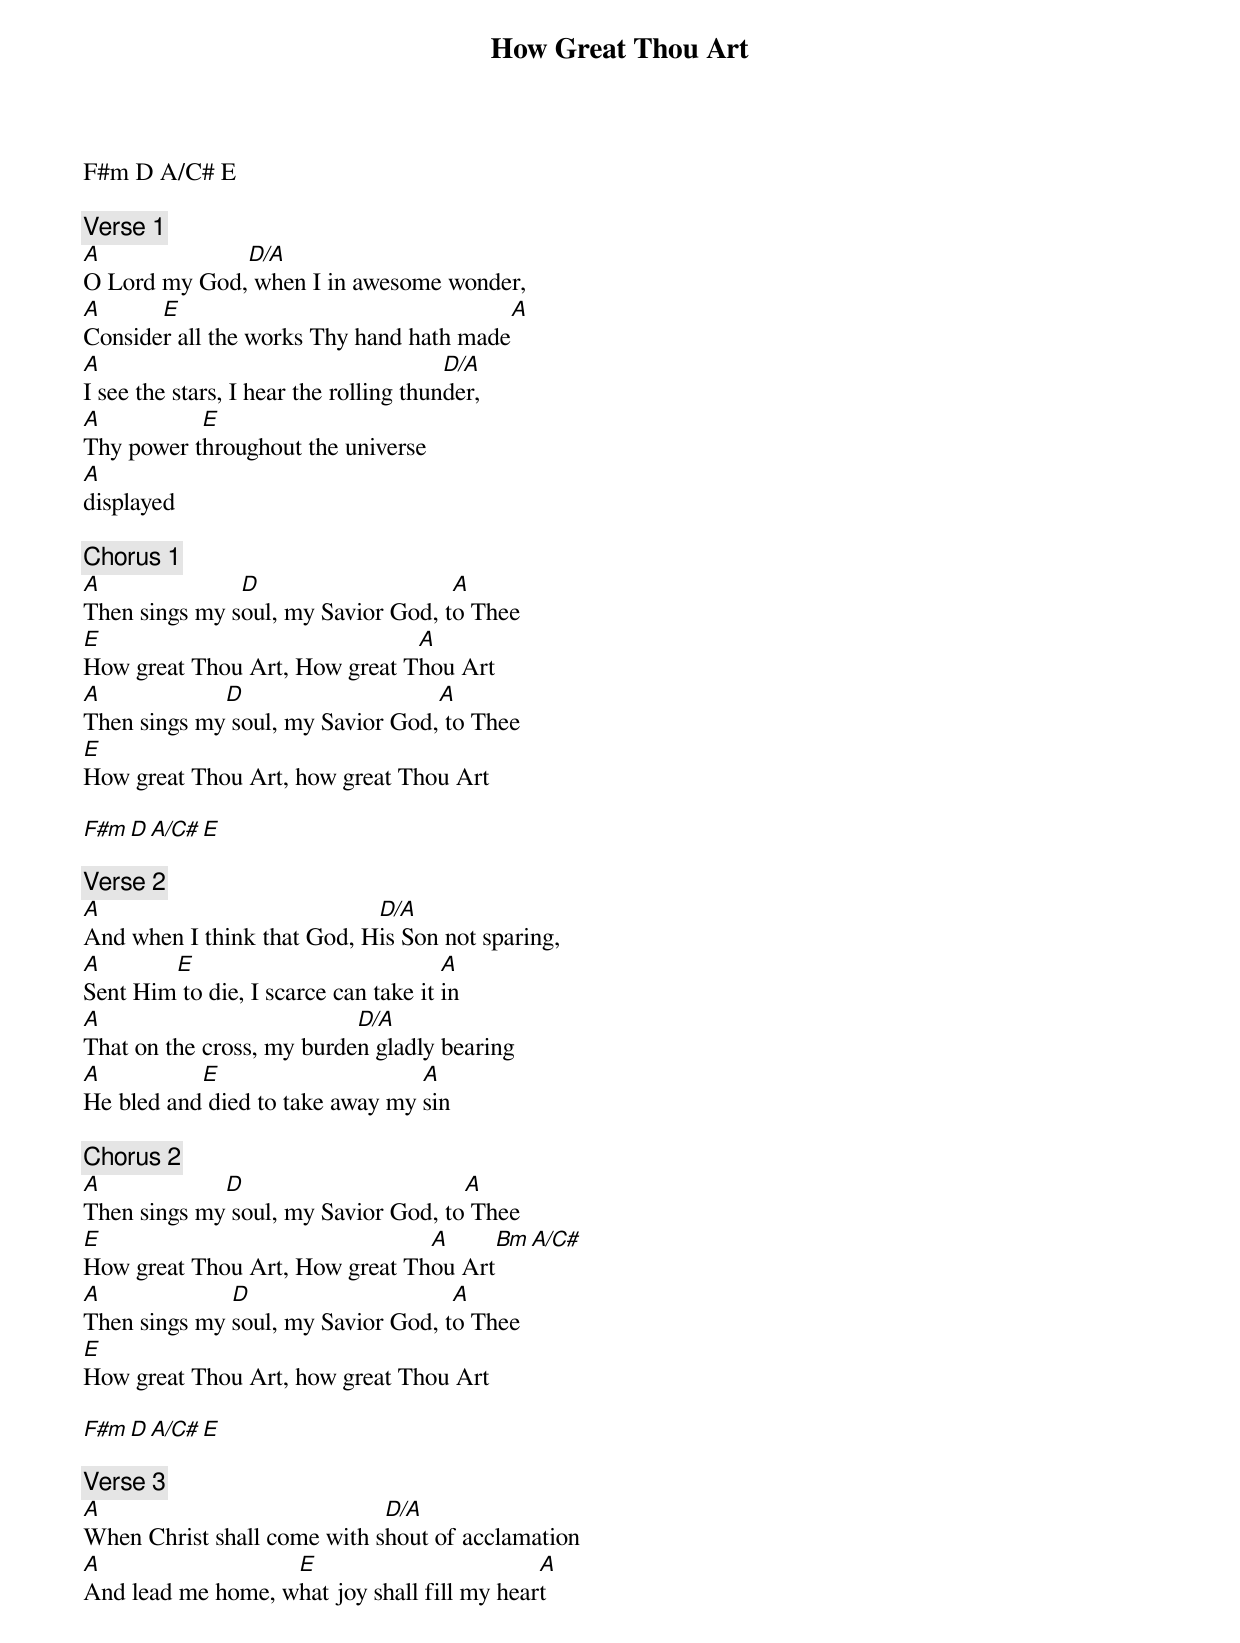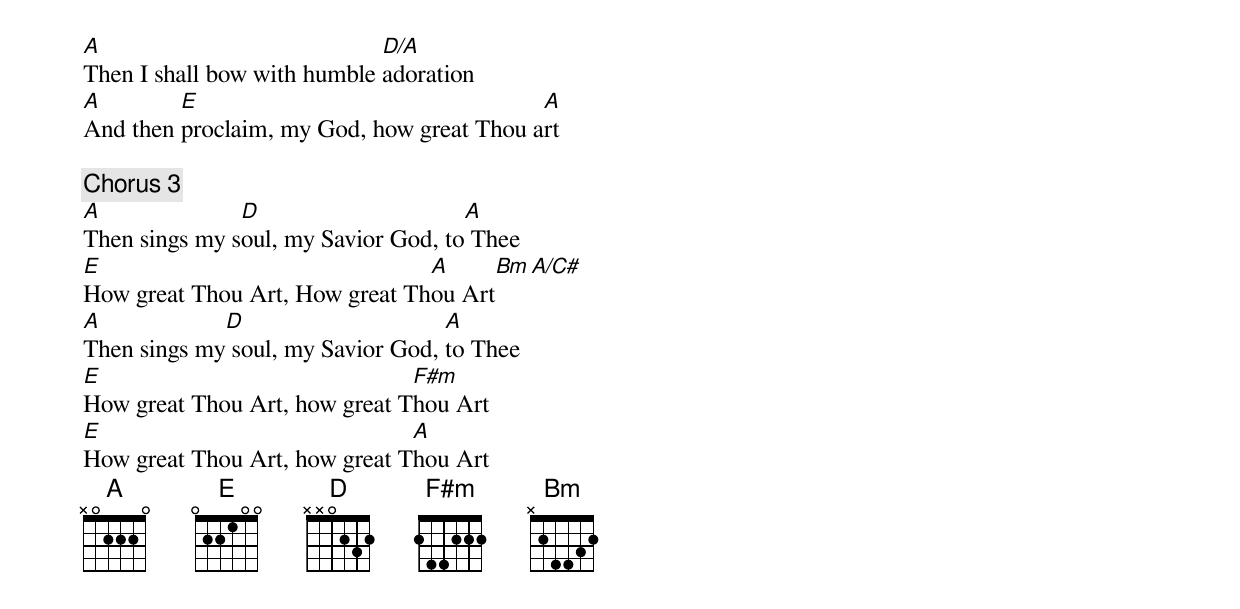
How Great Thou Art

F#m D A/C# E

[Verse 1]
A             D/A
O Lord my God, when I in awesome wonder,
A      E                                          A
Consider all the works Thy hand hath made
A                                       D/A
I see the stars, I hear the rolling thunder,
A          E
Thy power throughout the universe
A
displayed

[Chorus 1]
A              D                    A
Then sings my soul, my Savior God, to Thee
E                              A
How great Thou Art, How great Thou Art
A            D                    A
Then sings my soul, my Savior God, to Thee
E
How great Thou Art, how great Thou Art

F#m D A/C# E

[Verse 2]
A                           D/A
And when I think that God, His Son not sparing,
A       E                   	      A
Sent Him to die, I scarce can take it in
A                          D/A
That on the cross, my burden gladly bearing
A          E                     A
He bled and died to take away my sin

[Chorus 2]
A            D                       A
Then sings my soul, my Savior God, to Thee
E                               A                   Bm A/C#
How great Thou Art, How great Thou Art
A             D                     A
Then sings my soul, my Savior God, to Thee
E
How great Thou Art, how great Thou Art

F#m D A/C# E

[Verse 3]
A                            D/A
When Christ shall come with shout of acclamation
A                  E                         A
And lead me home, what joy shall fill my heart
A                            D/A
Then I shall bow with humble adoration
A        E                                 A
And then proclaim, my God, how great Thou art

[Chorus 3]
A              D                     A
Then sings my soul, my Savior God, to Thee
E                               A                  Bm A/C#
How great Thou Art, How great Thou Art
A            D                     A
Then sings my soul, my Savior God, to Thee
E                              F#m
How great Thou Art, how great Thou Art
E                              A
How great Thou Art, how great Thou Art
